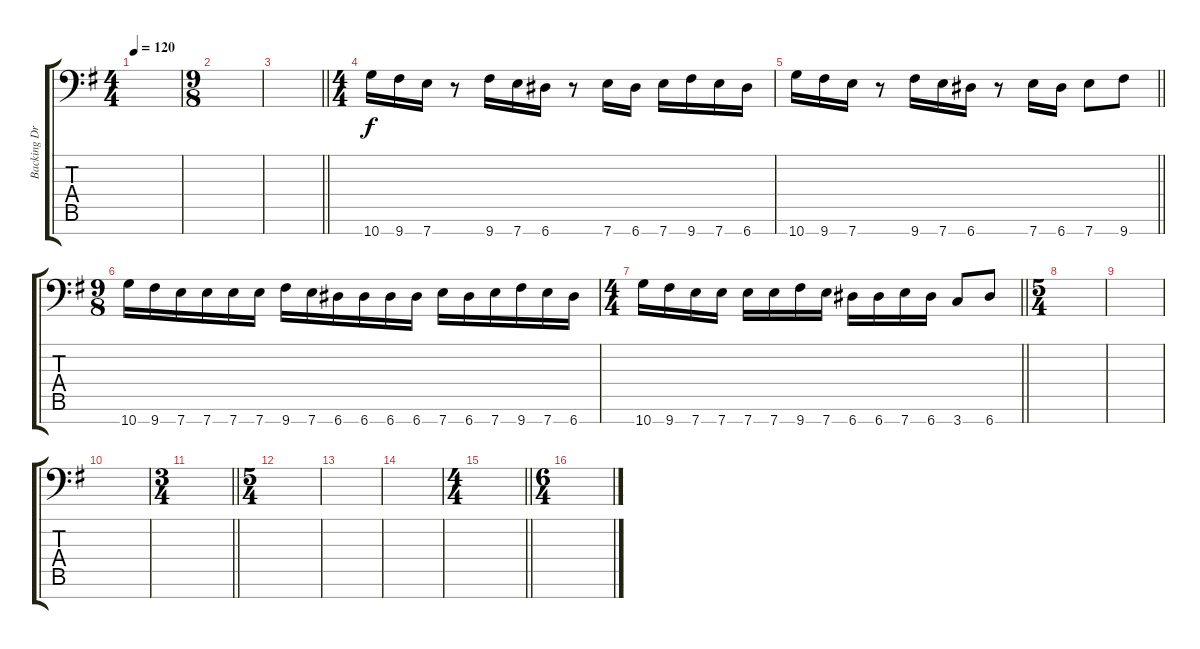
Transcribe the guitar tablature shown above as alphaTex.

\track ("Backing Dropped A" "Backing Dr") {instrument distortionguitar}
\staff {score tabs}
\tuning (E4 B3 G3 D3 A2 E2 A1) {hide}
\ts (4 4)
\tempo 120
\clef f4
\ks eminor
|
\ts (9 8)
|
\barLineRight lightlight
|
\ts (4 4)
10.7.16 9.7.16 7.7.16 r.8 9.7.16 7.7.16 6.7.16 r.8 7.7.16 6.7.16 7.7.16 9.7.16 7.7.16 6.7.16 |
\barLineRight lightlight
10.7.16 9.7.16 7.7.16 r.8 9.7.16 7.7.16 6.7.16 r.8 7.7.16 6.7.16 7.7.8 9.7.8 |
\ts (9 8)
10.7.16 9.7.16 7.7.16 7.7.16 7.7.16 7.7.16 9.7.16 7.7.16 6.7.16 6.7.16 6.7.16 6.7.16 7.7.16 6.7.16 7.7.16 9.7.16 7.7.16 6.7.16 |
\ts (4 4)
\barLineRight lightlight
10.7.16 9.7.16 7.7.16 7.7.16 7.7.16 7.7.16 9.7.16 7.7.16 6.7.16 6.7.16 7.7.16 6.7.16 3.7.8 6.7.8 |
\ts (5 4)
\section ("" "")
|
|
|
\ts (3 4)
\barLineRight lightlight
|
\ts (5 4)
|
|
|
\ts (4 4)
\barLineRight lightlight
|
\ts (6 4)
\section ("" "")
